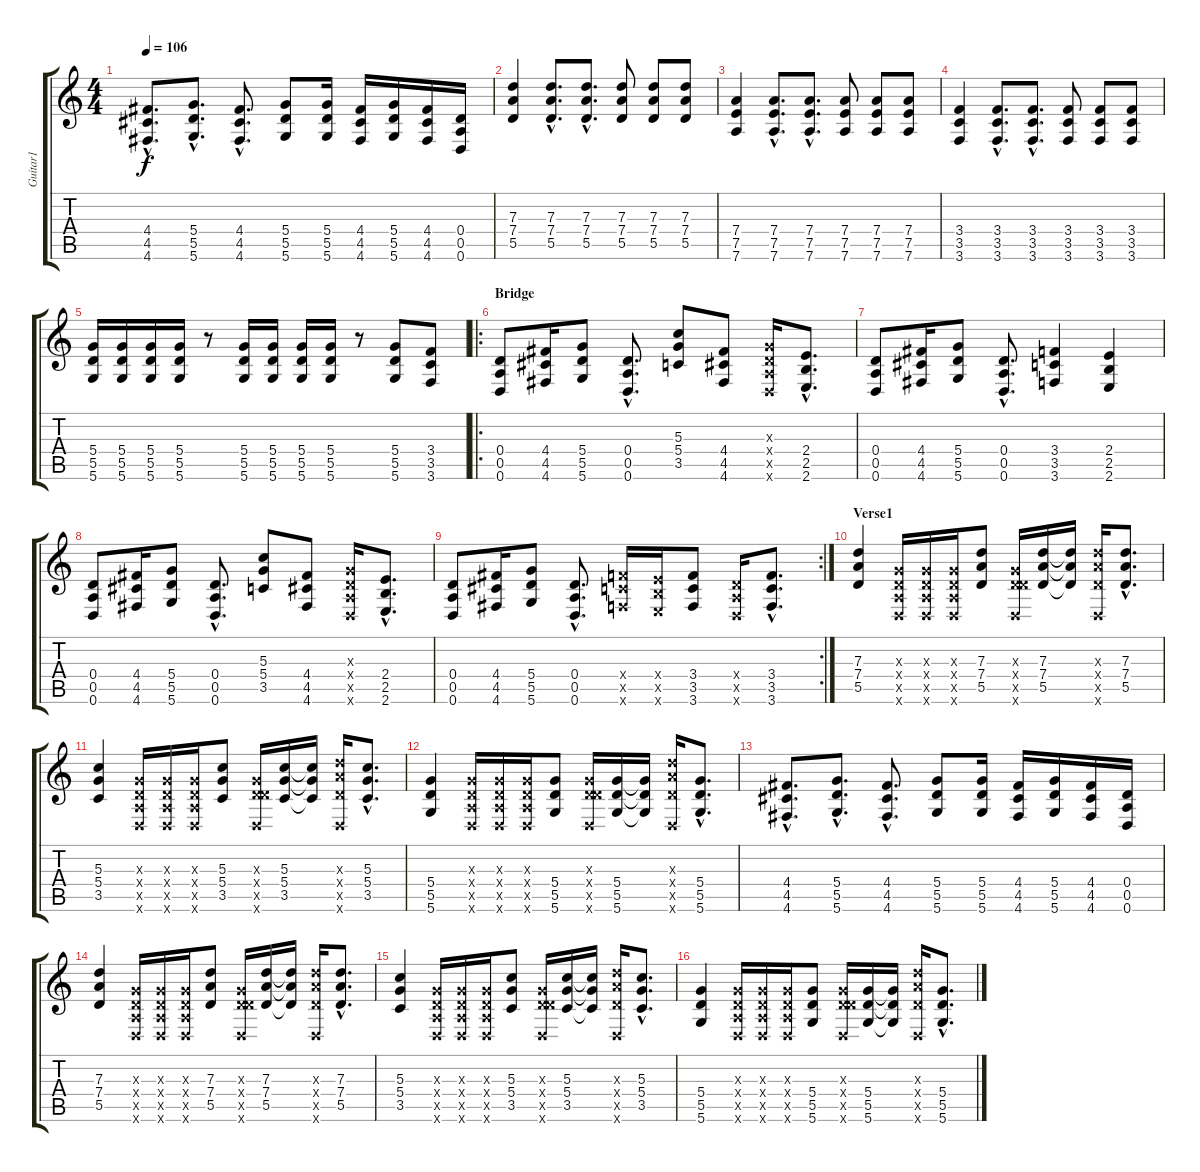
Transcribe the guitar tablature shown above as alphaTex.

\track ("Guitar1" "Guitar1") {instrument distortionguitar}
\staff {score tabs}
\tuning (E4 B3 G3 D3 A2 D2) {hide}
\ts (4 4)
\tempo 106
\clef g2
\ks c
(4.4{hac} 4.5{hac} 4.6{hac}).8{d dy f} (5.4{hac} 5.5{hac} 5.6{hac}).8{d} (4.4{hac} 4.5{hac} 4.6{hac}).8{d} (5.4 5.5 5.6).8 (5.4 5.5 5.6).16 (4.4 4.5 4.6).16 (5.4 5.5 5.6).16 (4.4 4.5 4.6).16 (0.4 0.5 0.6).16 |
(7.3 7.4 5.5).4 (7.3{hac} 7.4{hac} 5.5{hac}).8{d} (7.3{hac} 7.4{hac} 5.5{hac}).8{d} (7.3 7.4 5.5).8 (7.3 7.4 5.5).8 (7.3 7.4 5.5).8 |
(7.4 7.5 7.6).4 (7.4{hac} 7.5{hac} 7.6{hac}).8{d} (7.4{hac} 7.5{hac} 7.6{hac}).8{d} (7.4 7.5 7.6).8 (7.4 7.5 7.6).8 (7.4 7.5 7.6).8 |
(3.4 3.5 3.6).4 (3.4{hac} 3.5{hac} 3.6{hac}).8{d} (3.4{hac} 3.5{hac} 3.6{hac}).8{d} (3.4 3.5 3.6).8 (3.4 3.5 3.6).8 (3.4 3.5 3.6).8 |
(5.4 5.5 5.6).16 (5.4 5.5 5.6).16 (5.4 5.5 5.6).16 (5.4 5.5 5.6).16 r.8 (5.4 5.5 5.6).16 (5.4 5.5 5.6).16 (5.4 5.5 5.6).16 (5.4 5.5 5.6).16 r.8 (5.4 5.5 5.6).8 (3.4 3.5 3.6).8 |
\ro
\section ("" "Bridge")
(0.4 0.5 0.6).8 (4.4 4.5 4.6).16 (5.4 5.5 5.6).8 (0.4{hac} 0.5{hac} 0.6{hac}).8{d} (5.3 5.4 3.5).8 (4.4 4.5 4.6).8 (0.3{x} 0.4{x} 0.5{x} 0.6{x}).16 (2.4{hac} 2.5{hac} 2.6{hac}).8{d} |
(0.4 0.5 0.6).8 (4.4 4.5 4.6).16 (5.4 5.5 5.6).8 (0.4{hac} 0.5{hac} 0.6{hac}).8{d} (3.4 3.5 3.6).4 (2.4 2.5 2.6).4 |
(0.4 0.5 0.6).8 (4.4 4.5 4.6).16 (5.4 5.5 5.6).8 (0.4{hac} 0.5{hac} 0.6{hac}).8{d} (5.3 5.4 3.5).8 (4.4 4.5 4.6).8 (0.3{x} 0.4{x} 0.5{x} 0.6{x}).16 (2.4{hac} 2.5{hac} 2.6{hac}).8{d} |
\rc 2
(0.4 0.5 0.6).8 (4.4 4.5 4.6).16 (5.4 5.5 5.6).8 (0.4{hac} 0.5{hac} 0.6{hac}).8{d} (3.4{x} 3.5{x} 3.6{x}).16 (2.4{x} 2.5{x} 2.6{x}).16 (3.4 3.5 3.6).8 (0.4{x} 0.5{x} 0.6{x}).16 (3.4{hac} 3.5{hac} 3.6{hac}).8{d} |
\section ("" "Verse1")
(7.3 7.4 5.5).4 (0.3{x} 0.4{x} 0.5{x} 0.6{x}).16 (0.3{x} 0.4{x} 0.5{x} 0.6{x}).16 (0.3{x} 0.4{x} 0.5{x} 0.6{x}).16 (7.3 7.4 5.5).8 (0.3{x} 0.4{x} 5.5{x} 0.6{x}).16 (7.3 7.4 5.5).16 (7.3{t} 7.4{t} 5.5{t}).16 (7.3{x} 7.4{x} 5.5{x} 0.6{x}).16 (7.3{hac} 7.4{hac} 5.5{hac}).8{d} |
(5.3 5.4 3.5).4 (0.3{x} 0.4{x} 0.5{x} 0.6{x}).16 (0.3{x} 0.4{x} 0.5{x} 0.6{x}).16 (0.3{x} 0.4{x} 0.5{x} 0.6{x}).16 (5.3 5.4 3.5).8 (0.3{x} 0.4{x} 5.5{x} 0.6{x}).16 (5.3 5.4 3.5).16 (5.3{t} 5.4{t} 3.5{t}).16 (7.3{x} 7.4{x} 5.5{x} 0.6{x}).16 (5.3{hac} 5.4{hac} 3.5{hac}).8{d} |
(5.4 5.5 5.6).4 (0.3{x} 0.4{x} 0.5{x} 0.6{x}).16 (0.3{x} 0.4{x} 0.5{x} 0.6{x}).16 (0.3{x} 0.4{x} 0.5{x} 0.6{x}).16 (5.4 5.5 5.6).8 (0.3{x} 0.4{x} 5.5{x} 0.6{x}).16 (5.4 5.5 5.6).16 (5.4{t} 5.5{t} 5.6{t}).16 (7.3{x} 7.4{x} 5.5{x} 0.6{x}).16 (5.4{hac} 5.5{hac} 5.6{hac}).8{d} |
(4.4{hac} 4.5{hac} 4.6{hac}).8{d} (5.4{hac} 5.5{hac} 5.6{hac}).8{d} (4.4{hac} 4.5{hac} 4.6{hac}).8{d} (5.4 5.5 5.6).8 (5.4 5.5 5.6).16 (4.4 4.5 4.6).16 (5.4 5.5 5.6).16 (4.4 4.5 4.6).16 (0.4 0.5 0.6).16 |
(7.3 7.4 5.5).4 (0.3{x} 0.4{x} 0.5{x} 0.6{x}).16 (0.3{x} 0.4{x} 0.5{x} 0.6{x}).16 (0.3{x} 0.4{x} 0.5{x} 0.6{x}).16 (7.3 7.4 5.5).8 (0.3{x} 0.4{x} 5.5{x} 0.6{x}).16 (7.3 7.4 5.5).16 (7.3{t} 7.4{t} 5.5{t}).16 (7.3{x} 7.4{x} 5.5{x} 0.6{x}).16 (7.3{hac} 7.4{hac} 5.5{hac}).8{d} |
(5.3 5.4 3.5).4 (0.3{x} 0.4{x} 0.5{x} 0.6{x}).16 (0.3{x} 0.4{x} 0.5{x} 0.6{x}).16 (0.3{x} 0.4{x} 0.5{x} 0.6{x}).16 (5.3 5.4 3.5).8 (0.3{x} 0.4{x} 5.5{x} 0.6{x}).16 (5.3 5.4 3.5).16 (5.3{t} 5.4{t} 3.5{t}).16 (7.3{x} 7.4{x} 5.5{x} 0.6{x}).16 (5.3{hac} 5.4{hac} 3.5{hac}).8{d} |
(5.4 5.5 5.6).4 (0.3{x} 0.4{x} 0.5{x} 0.6{x}).16 (0.3{x} 0.4{x} 0.5{x} 0.6{x}).16 (0.3{x} 0.4{x} 0.5{x} 0.6{x}).16 (5.4 5.5 5.6).8 (0.3{x} 0.4{x} 5.5{x} 0.6{x}).16 (5.4 5.5 5.6).16 (5.4{t} 5.5{t} 5.6{t}).16 (7.3{x} 7.4{x} 5.5{x} 0.6{x}).16 (5.4{hac} 5.5{hac} 5.6{hac}).8{d}
